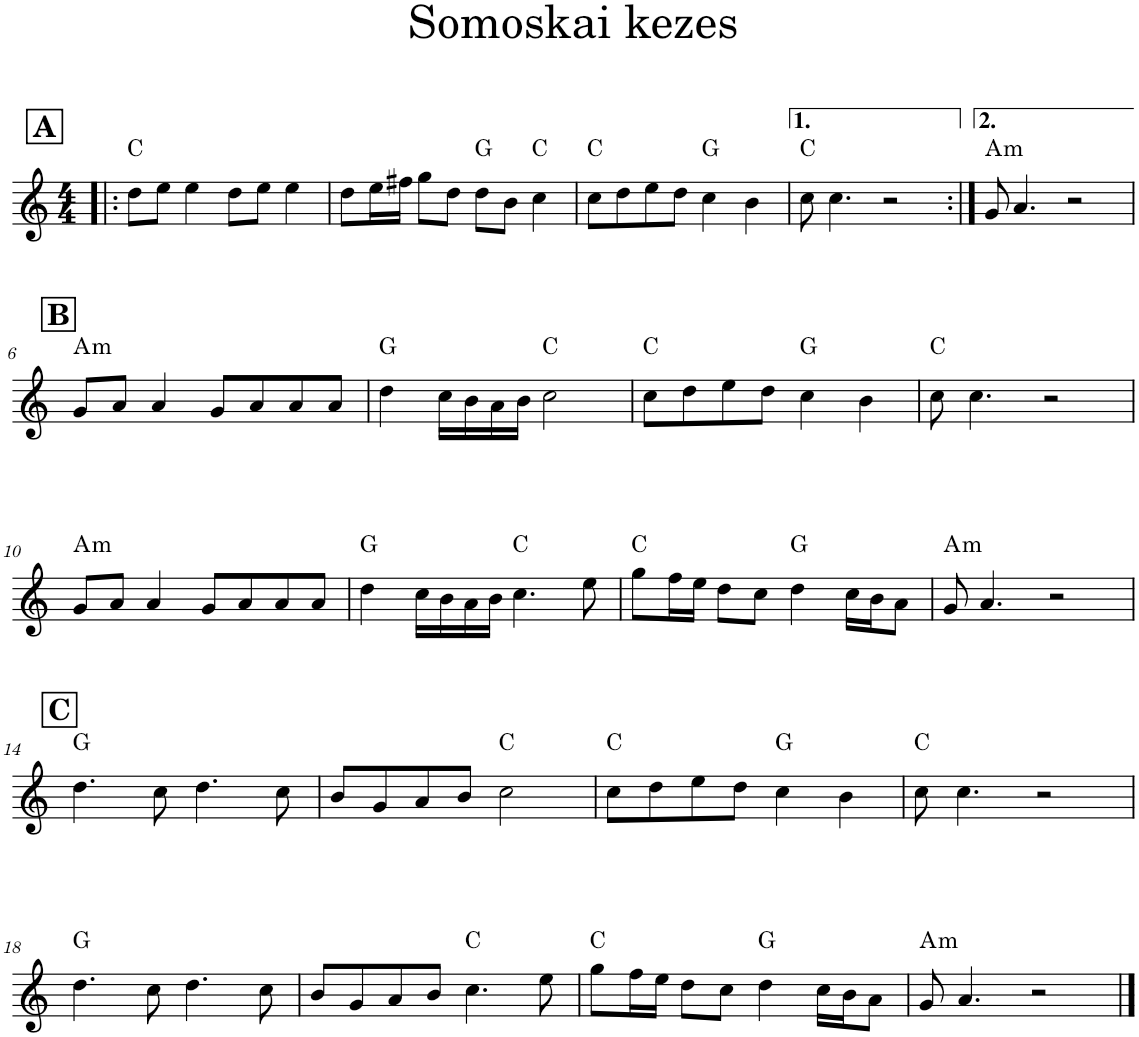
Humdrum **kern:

**kern	**harte
*part1	*part1
*staff1	*
*I"Piano	*
*I'Pno.	*
*clefG2	*
*k[]	*
*M4/4	*
!!LO:REH:place=s1:a:B:cj:fs=14:t=A
=1!|:	=1!|:
8dd\L	C:maj
8ee\J	.
4ee\	.
8dd\L	.
8ee\J	.
4ee\	.
=2	=2
8dd\L	.
16ee\L	.
16ff#X\JJ	.
8gg\L	.
8dd\J	.
8dd\L	G:maj
8b\J	.
4cc\	C:maj
=3	=3
8cc\L	C:maj
8dd\	.
8ee\	.
8dd\J	.
4cc\	G:maj
4b\	.
=4	=4
8cc\	C:maj
4.cc\	.
2r	.
=5:|!	=5:|!
!	!LO:H:kt=m
8g/	A:min
4.a/	.
2r	.
!!LO:LB:g=z
!!LO:REH:place=s1:a:B:cj:fs=14:t=B
=6	=6
!	!LO:H:kt=m
8g/L	A:min
8a/J	.
4a/	.
8g/L	.
8a/	.
8a/	.
8a/J	.
=7	=7
4dd\	G:maj
16cc\LL	.
16b\	.
16a\	.
16b\JJ	.
2cc\	C:maj
=8	=8
8cc\L	C:maj
8dd\	.
8ee\	.
8dd\J	.
4cc\	G:maj
4b\	.
=9	=9
8cc\	C:maj
4.cc\	.
2r	.
!!LO:LB:g=z
=10	=10
!	!LO:H:kt=m
8g/L	A:min
8a/J	.
4a/	.
8g/L	.
8a/	.
8a/	.
8a/J	.
=11	=11
4dd\	G:maj
16cc\LL	.
16b\	.
16a\	.
16b\JJ	.
4.cc\	C:maj
8ee\	.
=12	=12
8gg\L	C:maj
16ff\L	.
16ee\JJ	.
8dd\L	.
8cc\J	.
4dd\	G:maj
16cc\LL	.
16b\J	.
8a\J	.
=13	=13
!	!LO:H:kt=m
8g/	A:min
4.a/	.
2r	.
!!LO:LB:g=z
!!LO:REH:place=s1:a:B:cj:fs=14:t=C
=14	=14
4.dd\	G:maj
8cc\	.
4.dd\	.
8cc\	.
=15	=15
8b/L	.
8g/	.
8a/	.
8b/J	.
2cc\	C:maj
=16	=16
8cc\L	C:maj
8dd\	.
8ee\	.
8dd\J	.
4cc\	G:maj
4b\	.
=17	=17
8cc\	C:maj
4.cc\	.
2r	.
!!LO:LB:g=z
=18	=18
4.dd\	G:maj
8cc\	.
4.dd\	.
8cc\	.
=19	=19
8b/L	.
8g/	.
8a/	.
8b/J	.
4.cc\	C:maj
8ee\	.
=20	=20
8gg\L	C:maj
16ff\L	.
16ee\JJ	.
8dd\L	.
8cc\J	.
4dd\	G:maj
16cc\LL	.
16b\J	.
8a\J	.
=21	=21
!	!LO:H:kt=m
8g/	A:min
4.a/	.
2r	.
==	==
*-	*-
